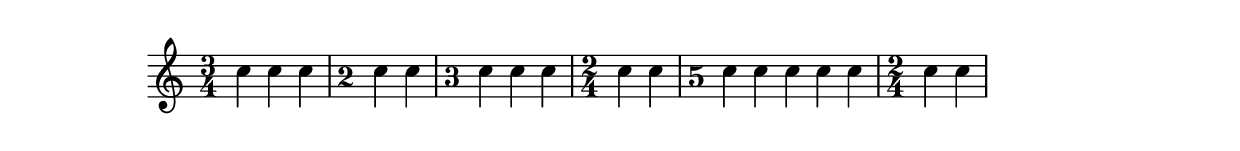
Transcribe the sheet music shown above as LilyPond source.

%% DO NOT EDIT this file manually; it is automatically
%% generated from LSR http://lsr.dsi.unimi.it
%% Make any changes in LSR itself, or in Documentation/snippets/new/ ,
%% and then run scripts/auxiliar/makelsr.py
%%
%% This file is in the public domain.
\version "2.17.15"

\header {
  lsrtags = "rhythms, tweaks-and-overrides"

  texidoc = "
Sometimes, a time signature should not print the whole fraction (e.g.
7/4), but only the numerator (7 in this case). This can be easily done
by using @code{\\override Staff.TimeSignature.style = #'single-digit}
to change the style permanently. By using @code{\\revert
Staff.TimeSignature.style}, this setting can be reversed. To apply
the single-digit style to only one time signature, use the
@code{\\override} command and prefix it with a @code{\\once}.

"
  doctitle = "Time signature printing only the numerator as a number (instead of the fraction)"
} % begin verbatim


\relative c'' {
  \time 3/4
  c4 c c
  % Change the style permanently
  \override Staff.TimeSignature.style = #'single-digit
  \time 2/4
  c4 c
  \time 3/4
  c4 c c
  % Revert to default style:
  \revert Staff.TimeSignature.style
  \time 2/4
  c4 c
  % single-digit style only for the next time signature
  \once \override Staff.TimeSignature.style = #'single-digit
  \time 5/4
  c4 c c c c
  \time 2/4
  c4 c
}
